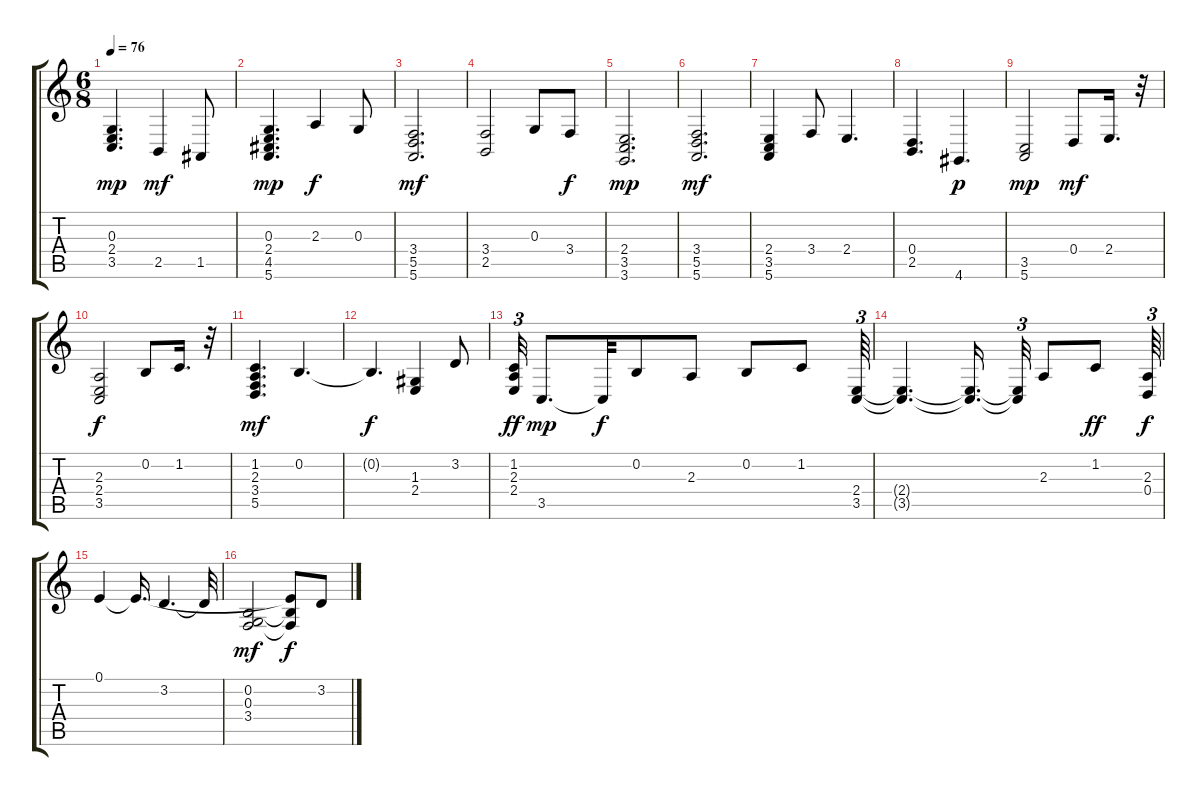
\track "" {instrument accordion}
\staff {score tabs}
\tuning (E4 B3 G3 D3 A2 E2) {hide}
\ts (6 8)
\tempo 76
\clef g2
\ks c
(0.3 2.4 3.5).4{d dy mp} 2.5.4{dy mf} 1.5.8 |
(0.3 2.4 4.5 5.6).4{d dy mp} 2.3.4{dy f} 0.3.8 |
(3.4 5.5 5.6).2{d dy mf} |
(3.4 2.5).2 0.3.8 3.4.8{dy f} |
(2.4 3.5 3.6).2{d dy mp} |
(3.4 5.5 5.6).2{d dy mf} |
(2.4 3.5 5.6).4 3.4.8 2.4.4{d} |
(0.4 2.5).4{d} 4.6.4{d dy p} |
(3.5 5.6).2{dy mp} 0.4.8{dy mf} 2.4.16{d} r.32 |
(2.3 2.4 3.5).2{dy f} 0.2.8 1.2.16{d} r.32 |
(1.2 2.3 3.4 5.5).4{d dy mf} 0.2.4{d} |
0.2{t}.4{d dy f} (1.3 2.4).4 3.2.8 |
(1.2 2.3 2.4).32{tu (3 2) dy ff} 3.5.8{d dy mp} 3.5{t}.32{dy f} 0.2.8 2.3.8 0.2.8 1.2.8 (2.4 3.5).64{tu (3 2)} |
(2.4{t} 3.5{t}).4{d} (2.4{t} 3.5{t}).16{d} (2.4{t} 3.5{t}).32{tu (3 2)} 2.3.8 1.2.8{dy ff} (2.3 0.4).64{tu (3 2) dy f} |
0.1.4 0.1{t}.16{d} 3.2.4{d} 3.2{t}.32 |
(0.2 0.3 3.4).2{dy mf} (0.1{t} 0.2{t} 3.4{t}).8{dy f} 3.2.8
